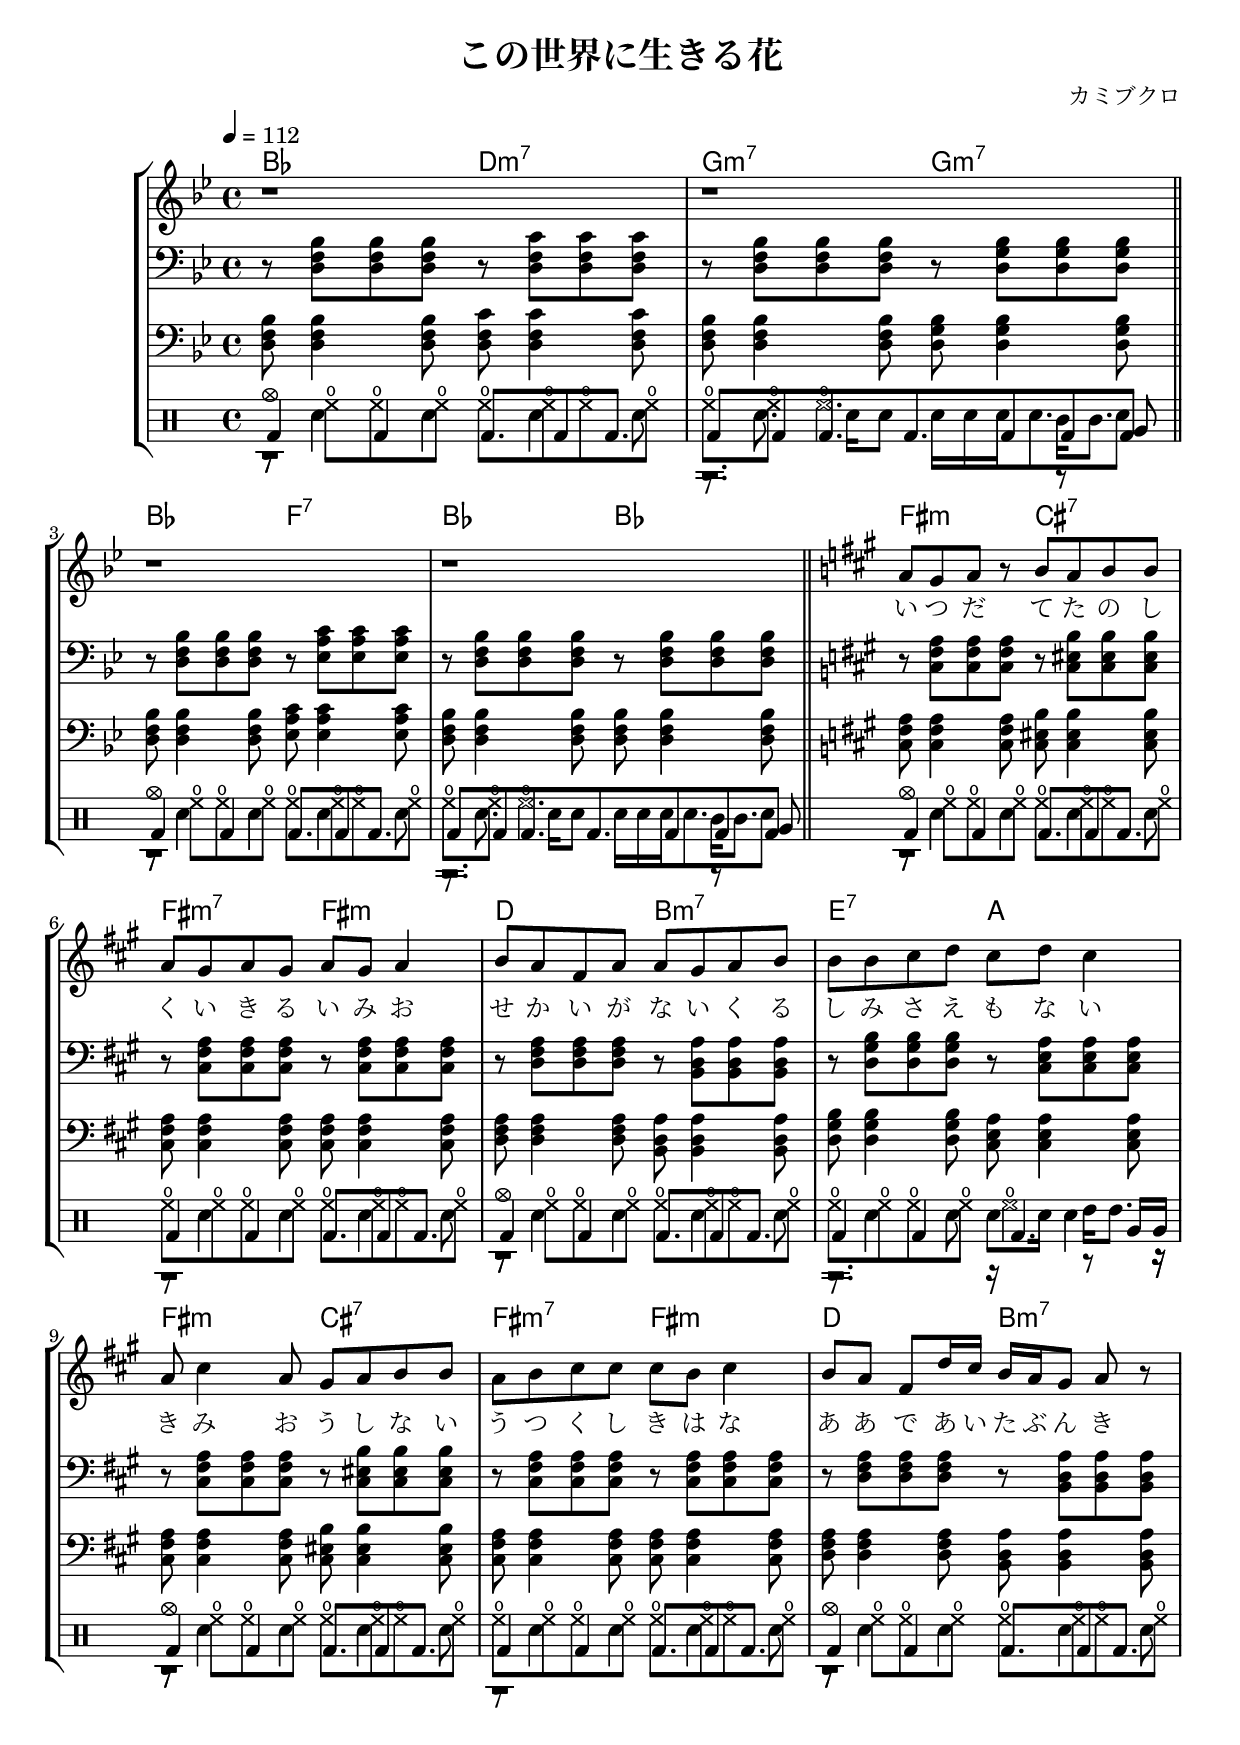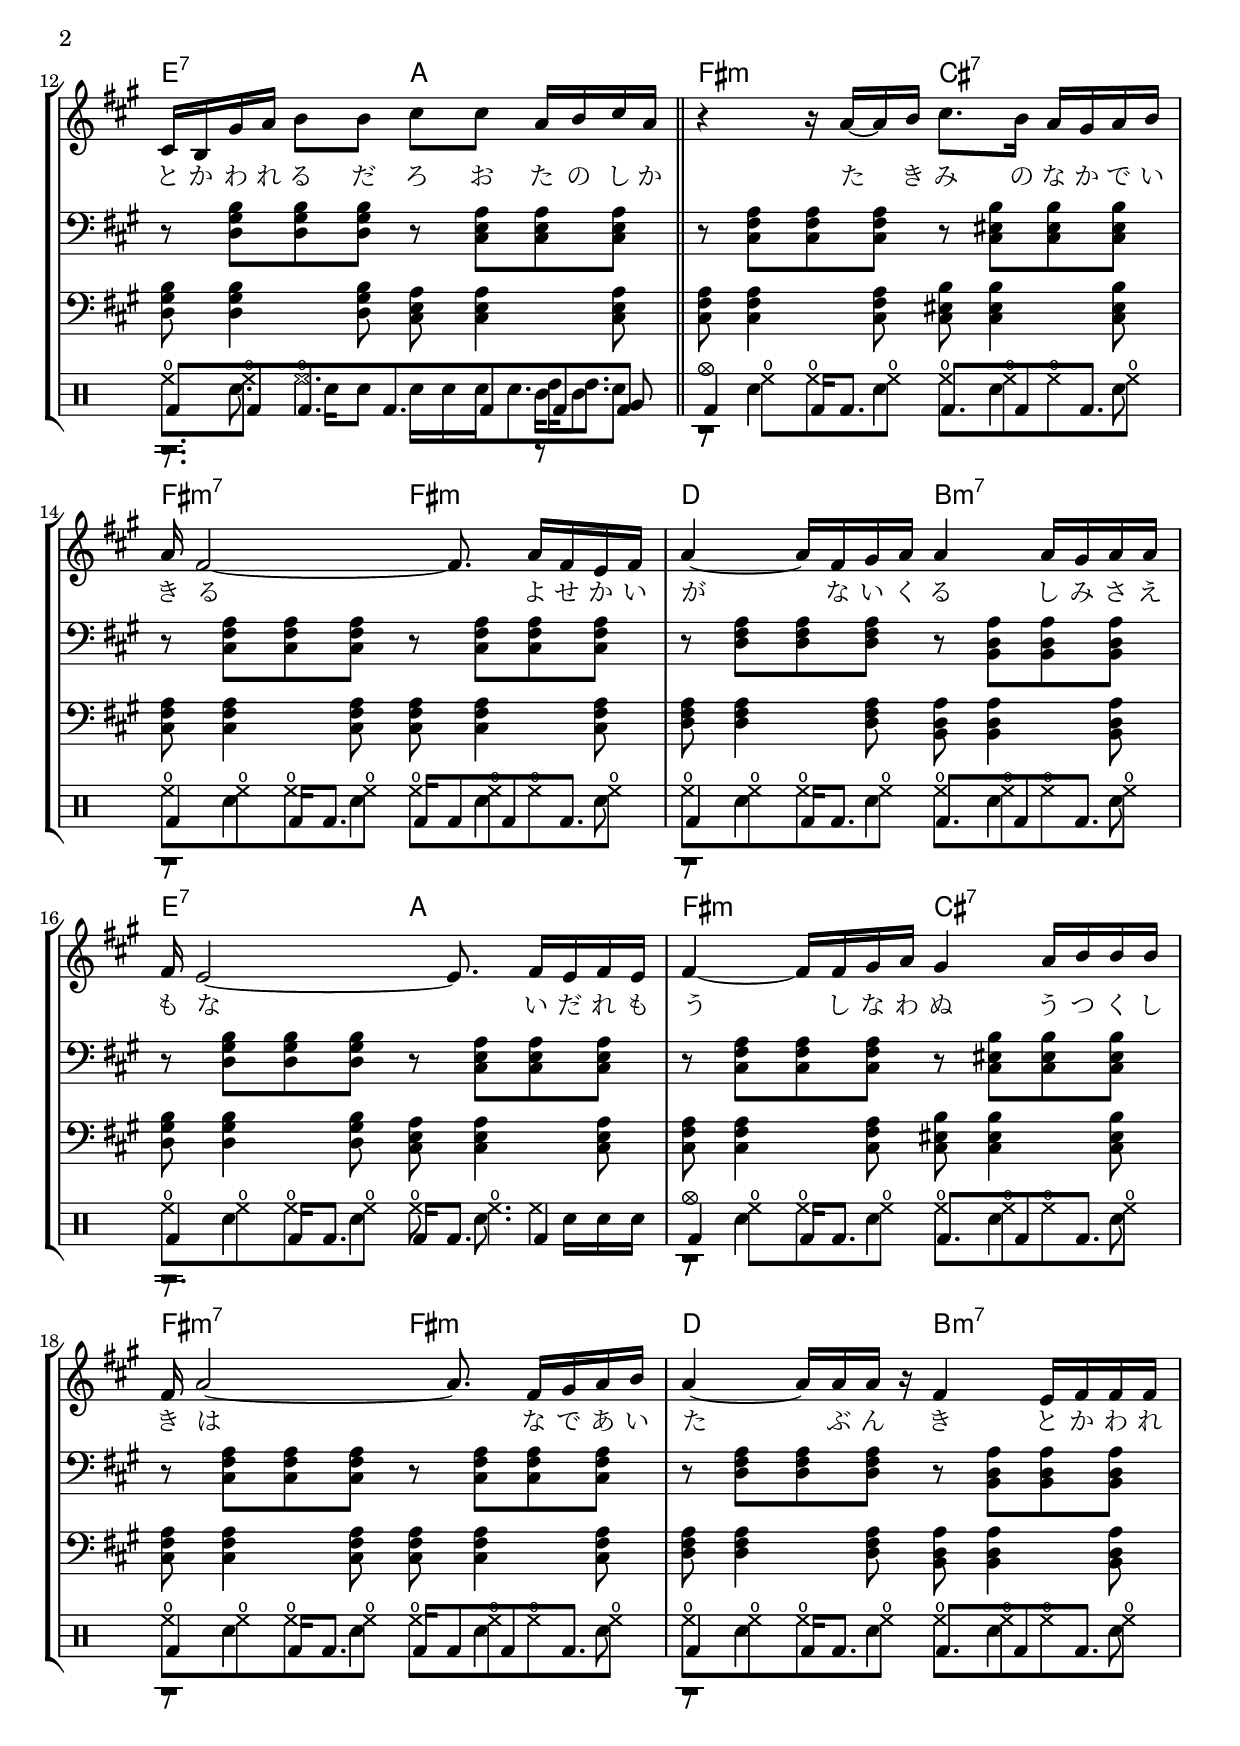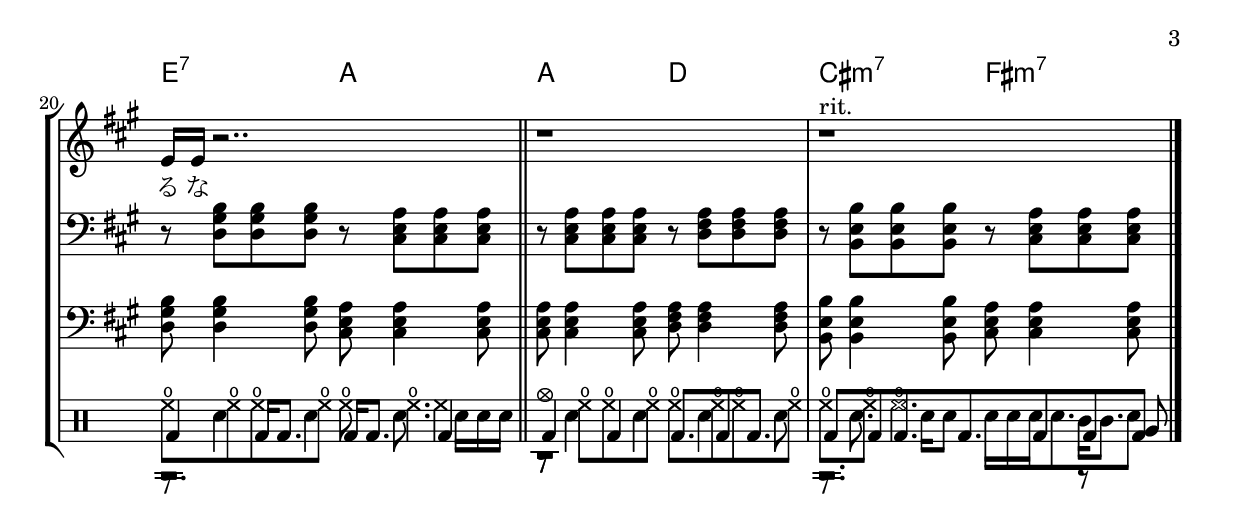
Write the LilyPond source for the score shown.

\version "2.12.1"

\header {
	title = \markup {この世界に生きる花}
	composer = \markup \center-column {カミブクロ}
}

harmony = \chordmode {
	bes2 d:min7 g:min7 g:min7 

	bes f:7 bes bes 

	fis:m cis:7 fis:min7 fis:m d b:min7 e:7 a fis:m cis:7 fis:min7 fis:m d b:min7 e:7 a 

	fis:m cis:7 fis:min7 fis:m d b:min7 e:7 a fis:m cis:7 fis:min7 fis:m d b:min7 e:7 a 

	a d cis:min7 fis:min7 
}

melody = {
	\key bes \major
	\tempo 4 = 112
	r1 | r1   
	r1 | r1   
	\set Staff.midiInstrument = #"mmi0.40"
		\key a \major
 a'8  gis'8  a'8  r8  b'8  a'8  b'8  b'8 
	a'8  gis'8  a'8  gis'8  a'8  gis'8  a'4 
	b'8  a'8  fis'8  a'8  a'8  gis'8  a'8  b'8 
	b'8  b'8  cis''8  d''8  cis''8  d''8  cis''4 
	a'8  cis''4  a'8  gis'8  a'8  b'8  b'8 
	a'8  b'8  cis''8  cis''8  cis''8  b'8  cis''4 
	b'8  a'8  fis'8  d''16  cis''16  b'16  a'16  gis'8  a'8  r8 
	cis'16  b16  gis'16  a'16  b'8  b'8  cis''8  cis''8  	\set Staff.midiInstrument = #"mmi0.40"
	a'16  b'16  cis''16  a'16 
	r4~r16  a'16  a'16  b'16  cis''8.  b'16  a'16  gis'16  a'16  b'16 
	a'16  fis'2~fis'8.  a'16  fis'16  e'16  fis'16 
	a'4~a'16  fis'16  gis'16  a'16  a'4  a'16  gis'16  a'16  a'16 
	fis'16  e'2~e'8.  fis'16  e'16  fis'16  e'16 
	fis'4~fis'16  fis'16  gis'16  a'16  gis'4  a'16  b'16  b'16  b'16 
	fis'16  a'2~a'8.  fis'16  gis'16  a'16  b'16 
	a'4~a'16  a'16  a'16  r16  fis'4  e'16  fis'16  fis'16  fis'16 
	e'16  e'16  	r2.. 	r1 | r1^"rit." \bar "|."
}

words = \lyricmode {
	
	
	い  つ  だ  て  た  の  し  く  い  き  る  い  み  お  せ  か  い  が  な  い  く  る  し  み  さ  え  も  な  い  き  み  お  う  し  な  い  う  つ  く  し  き  は  な  あ  あ  で  あ  い  た  ぶ  ん  き  と  か  わ  れ  る  だ  ろ  お  
	た  の  し  か  た  き  み  の  な  か  で  い  き  る  よ  せ  か  い  が  な  い  く  る  し  み  さ  え  も  な  い  だ  れ  も  う  し  な  わ  ぬ  う  つ  く  し  き  は  な  で  あ  い  た  ぶ  ん  き  と  か  わ  れ  る  な  ら  
	
}

tempochange = {
	\tempo 4 = 112
	r1 | r1 \bar "||"
	\tempo 4 = 112
	r1 | r1 \bar "||"
	\tempo 4 = 112
	r1 | r1 | r1 | r1 | r1 | r1 | r1 | r1 \bar "||"
	\tempo 4 = 112
	r1 | r1 | r1 | r1 | r1 | r1 | r1 | r1 \bar "||"
	\tempo 4 = 112
	r1 | \tempo 4 = 84 r2 \tempo 4 = 74 r2 \bar "|."
}

mainacc = {
	\clef bass
	\set Staff.midiInstrument = #"Acoustic grand"
	\key bes \major
	\tempo 4 = 112
	r8 <d f bes>8 <d f bes>8 <d f bes>8
	r8 <d f c'>8 <d f c'>8 <d f c'>8
	r8 <d f bes>8 <d f bes>8 <d f bes>8
	r8 <d g bes>8 <d g bes>8 <d g bes>8
	\bar "||"

	\set Staff.midiInstrument = #"Acoustic grand"
	r8 <d f bes>8 <d f bes>8 <d f bes>8
	r8 <es a c'>8 <es a c'>8 <es a c'>8
	r8 <d f bes>8 <d f bes>8 <d f bes>8
	r8 <d f bes>8 <d f bes>8 <d f bes>8
	\bar "||"

	\set Staff.midiInstrument = #"Bright Acoustic"
	\key a \major
	r8 <cis fis a>8 <cis fis a>8 <cis fis a>8
	r8 <cis eis b>8 <cis eis b>8 <cis eis b>8
	r8 <cis fis a>8 <cis fis a>8 <cis fis a>8
	r8 <cis fis a>8 <cis fis a>8 <cis fis a>8
	r8 <d fis a>8 <d fis a>8 <d fis a>8
	r8 <b, d a>8 <b, d a>8 <b, d a>8
	r8 <d gis b>8 <d gis b>8 <d gis b>8
	r8 <cis e a>8 <cis e a>8 <cis e a>8
	r8 <cis fis a>8 <cis fis a>8 <cis fis a>8
	r8 <cis eis b>8 <cis eis b>8 <cis eis b>8
	r8 <cis fis a>8 <cis fis a>8 <cis fis a>8
	r8 <cis fis a>8 <cis fis a>8 <cis fis a>8
	r8 <d fis a>8 <d fis a>8 <d fis a>8
	r8 <b, d a>8 <b, d a>8 <b, d a>8
	r8 <d gis b>8 <d gis b>8 <d gis b>8
	r8 <cis e a>8 <cis e a>8 <cis e a>8
	\bar "||"

	\set Staff.midiInstrument = #"Violin"
	r8 <cis fis a>8 <cis fis a>8 <cis fis a>8
	r8 <cis eis b>8 <cis eis b>8 <cis eis b>8
	r8 <cis fis a>8 <cis fis a>8 <cis fis a>8
	r8 <cis fis a>8 <cis fis a>8 <cis fis a>8
	r8 <d fis a>8 <d fis a>8 <d fis a>8
	r8 <b, d a>8 <b, d a>8 <b, d a>8
	r8 <d gis b>8 <d gis b>8 <d gis b>8
	r8 <cis e a>8 <cis e a>8 <cis e a>8
	r8 <cis fis a>8 <cis fis a>8 <cis fis a>8
	r8 <cis eis b>8 <cis eis b>8 <cis eis b>8
	r8 <cis fis a>8 <cis fis a>8 <cis fis a>8
	r8 <cis fis a>8 <cis fis a>8 <cis fis a>8
	r8 <d fis a>8 <d fis a>8 <d fis a>8
	r8 <b, d a>8 <b, d a>8 <b, d a>8
	r8 <d gis b>8 <d gis b>8 <d gis b>8
	r8 <cis e a>8 <cis e a>8 <cis e a>8
	\bar "||"

	\set Staff.midiInstrument = #"Violin"
	r8 <cis e a>8 <cis e a>8 <cis e a>8
	r8 <d fis a>8 <d fis a>8 <d fis a>8
	r8 <b, e b>8 <b, e b>8 <b, e b>8
	r8 <cis e a>8 <cis e a>8 <cis e a>8
	\bar "|."
}

subacc = {
	\clef bass
	\set Staff.midiInstrument = #"Violin"
	\key bes \major
	\tempo 4 = 112
	<d f bes>8 <d f bes>4 <d f bes>8
	<d f c'>8 <d f c'>4 <d f c'>8
	<d f bes>8 <d f bes>4 <d f bes>8
	<d g bes>8 <d g bes>4 <d g bes>8
	\bar "||"

	\set Staff.midiInstrument = #"Violin"
	<d f bes>8 <d f bes>4 <d f bes>8
	<es a c'>8 <es a c'>4 <es a c'>8
	<d f bes>8 <d f bes>4 <d f bes>8
	<d f bes>8 <d f bes>4 <d f bes>8
	\bar "||"

	\set Staff.midiInstrument = #"Violin"
	\key a \major
	<cis fis a>8 <cis fis a>4 <cis fis a>8
	<cis eis b>8 <cis eis b>4 <cis eis b>8
	<cis fis a>8 <cis fis a>4 <cis fis a>8
	<cis fis a>8 <cis fis a>4 <cis fis a>8
	<d fis a>8 <d fis a>4 <d fis a>8
	<b, d a>8 <b, d a>4 <b, d a>8
	<d gis b>8 <d gis b>4 <d gis b>8
	<cis e a>8 <cis e a>4 <cis e a>8
	<cis fis a>8 <cis fis a>4 <cis fis a>8
	<cis eis b>8 <cis eis b>4 <cis eis b>8
	<cis fis a>8 <cis fis a>4 <cis fis a>8
	<cis fis a>8 <cis fis a>4 <cis fis a>8
	<d fis a>8 <d fis a>4 <d fis a>8
	<b, d a>8 <b, d a>4 <b, d a>8
	<d gis b>8 <d gis b>4 <d gis b>8
	<cis e a>8 <cis e a>4 <cis e a>8
	\bar "||"

	\set Staff.midiInstrument = #"Acoustic grand"
	<cis fis a>8 <cis fis a>4 <cis fis a>8
	<cis eis b>8 <cis eis b>4 <cis eis b>8
	<cis fis a>8 <cis fis a>4 <cis fis a>8
	<cis fis a>8 <cis fis a>4 <cis fis a>8
	<d fis a>8 <d fis a>4 <d fis a>8
	<b, d a>8 <b, d a>4 <b, d a>8
	<d gis b>8 <d gis b>4 <d gis b>8
	<cis e a>8 <cis e a>4 <cis e a>8
	<cis fis a>8 <cis fis a>4 <cis fis a>8
	<cis eis b>8 <cis eis b>4 <cis eis b>8
	<cis fis a>8 <cis fis a>4 <cis fis a>8
	<cis fis a>8 <cis fis a>4 <cis fis a>8
	<d fis a>8 <d fis a>4 <d fis a>8
	<b, d a>8 <b, d a>4 <b, d a>8
	<d gis b>8 <d gis b>4 <d gis b>8
	<cis e a>8 <cis e a>4 <cis e a>8
	\bar "||"

	\set Staff.midiInstrument = #"Acoustic grand"
	<cis e a>8 <cis e a>4 <cis e a>8
	<d fis a>8 <d fis a>4 <d fis a>8
	<b, e b>8 <b, e b>4 <b, e b>8
	<cis e a>8 <cis e a>4 <cis e a>8
	\bar "|."
}

percA = {
	\drummode {
	r8 hho8 hho8 hho8 hho8 hho8 hho8 hho8  |hho8 hho8 hho2.  \bar "||"
	r8 hho8 hho8 hho8 hho8 hho8 hho8 hho8  |hho8 hho8 hho2.  \bar "||"
	r8 hho8 hho8 hho8 hho8 hho8 hho8 hho8  |hho8 hho8 hho8 hho8 hho8 hho8 hho8 hho8  |r8 hho8 hho8 hho8 hho8 hho8 hho8 hho8  |hho8 hho8 hho8 hho8 hho2  |r8 hho8 hho8 hho8 hho8 hho8 hho8 hho8  |hho8 hho8 hho8 hho8 hho8 hho8 hho8 hho8  |r8 hho8 hho8 hho8 hho8 hho8 hho8 hho8  |hho8 hho8 hho2.  \bar "||"
	cymc1  |r1  |r1  |r1  |cymc1  |r1  |r1  |r1  \bar "||"
	r8 hho8 hho8 hho8 hho8 hho8 hho8 hho8  |hho8 hho8 hho2.  \bar "|."
	}
}

percB = {
	\drummode {
	r8 sn4 sn4 sn4 sn8  |r8 sn8. sn16 sn8 sn16 sn16 sn16 sn8. sn8  \bar "||"
	r8 sn4 sn4 sn4 sn8  |r8 sn8. sn16 sn8 sn16 sn16 sn16 sn8. sn8  \bar "||"
	r8 sn4 sn4 sn4 sn8  |r8 sn4 sn4 sn4 sn8  |r8 sn4 sn4 sn4 sn8  |r8 sn4 sn8 sn8 sn16 sn4 r16  |r8 sn4 sn4 sn4 sn8  |r8 sn4 sn4 sn4 sn8  |r8 sn4 sn4 sn4 sn8  |r8 sn8. sn16 sn8 sn16 sn16 sn16 sn8. sn8  \bar "||"
	r8 hho8 hho8 hho8 hho8 hho8 hho8 hho8  |hho8 hho8 hho8 hho8 hho8 hho8 hho8 hho8  |hho8 hho8 hho8 hho8 hho8 hho8 hho8 hho8  |hho8 hho8 hho8 hho8 hho8 hho4.  |r8 hho8 hho8 hho8 hho8 hho8 hho8 hho8  |hho8 hho8 hho8 hho8 hho8 hho8 hho8 hho8  |hho8 hho8 hho8 hho8 hho8 hho8 hho8 hho8  |hho8 hho8 hho8 hho8 hho8 hho4.  \bar "||"
	r8 sn4 sn4 sn4 sn8  |r8 sn8. sn16 sn8 sn16 sn16 sn16 sn8. sn8  \bar "|."
	}
}

percC = {
	\drummode {
	bd4 bd4 bd8. bd8 bd8.  |bd8 bd8 bd8. bd8. bd8 bd8 bd8  \bar "||"
	bd4 bd4 bd8. bd8 bd8.  |bd8 bd8 bd8. bd8. bd8 bd8 bd8  \bar "||"
	bd4 bd4 bd8. bd8 bd8.  |bd4 bd4 bd8. bd8 bd8.  |bd4 bd4 bd8. bd8 bd8.  |bd4 bd4 r16 bd4. r16  |bd4 bd4 bd8. bd8 bd8.  |bd4 bd4 bd8. bd8 bd8.  |bd4 bd4 bd8. bd8 bd8.  |bd8 bd8 bd8. bd8. bd8 bd8 bd8  \bar "||"
	r1  |r1  |r1  |r2. hh4  |r1  |r1  |r1  |r2. hh4  \bar "||"
	bd4 bd4 bd8. bd8 bd8.  |bd8 bd8 bd8. bd8. bd8 bd8 bd8  \bar "|."
	}
}

percD = {
	\drummode {
	cymc1  |r1  \bar "||"
	cymc1  |r1  \bar "||"
	cymc1  |r1  |cymc1  |r1  |cymc1  |r1  |cymc1  |r1  \bar "||"
	r8 sn4 sn4 sn4 sn8  |r8 sn4 sn4 sn4 sn8  |r8 sn4 sn4 sn4 sn8  |r8 sn4 sn4 sn8. sn16 sn16 sn16  |r8 sn4 sn4 sn4 sn8  |r8 sn4 sn4 sn4 sn8  |r8 sn4 sn4 sn4 sn8  |r8 sn4 sn4 sn8. sn16 sn16 sn16  \bar "||"
	cymc1  |r1  \bar "|."
	}
}

percE = {
	\drummode {
	r1 |r1 \bar "||"
	r1 |r1 \bar "||"
	r1 |r1 |r1 |r2. tommh16 tommh8.  |r1 |r1 |r1 |r2. tommh16 tommh8.  \bar "||"
	bd4 bd16 bd8. bd8. bd8 bd8.  |bd4 bd16 bd8. bd16 bd8 bd8 bd8.  |bd4 bd16 bd8. bd8. bd8 bd8.  |bd4 bd16 bd8. bd16 bd8. bd4  |bd4 bd16 bd8. bd8. bd8 bd8.  |bd4 bd16 bd8. bd16 bd8 bd8 bd8.  |bd4 bd16 bd8. bd8. bd8 bd8.  |bd4 bd16 bd8. bd16 bd8. bd4  \bar "||"
	r1 |r1 \bar "|."
	}
}

percF = {
	\drummode {
	r1 |r2. r8 tomfh8  \bar "||"
	r1 |r2. r8 tomfh8  \bar "||"
	r1 |r1 |r1 |r2. r8 tomfh16 tomfh16  |r1 |r1 |r1 |r2. r8 tomfh8  \bar "||"
	r1 | r1 | r1 | r1 | r1 | r1 | r1 | r1 \bar "||"
	r1 |r2. r8 tomfh8  \bar "|."
	}
}

percG = {
	\drummode {
	r1 |r2. tomml16 tomml8.  \bar "||"
	r1 |r2. tomml16 tomml8.  \bar "||"
	r1 |r1 |r1 |r1 |r1 |r1 |r1 |r2. tomml16 tomml8.  \bar "||"
	r1 | r1 | r1 | r1 | r1 | r1 | r1 | r1 \bar "||"
	r1 |r2. tomml16 tomml8.  \bar "|."
	}
}

\score {
	<<
		\new StaffGroup <<
			\new ChordNames {\harmony}
			\new Voice = "melody" {\melody}
			\new Lyrics \lyricsto "melody" \words
			\new Staff = "mainacc" {\mainacc}
			\new Staff = "subacc" {\subacc}
			\new DrumStaff <<
				\new DrumVoice {\percA}
				\new DrumVoice {\percB}
				\new DrumVoice {\percC}
				\new DrumVoice {\percD}
				\new DrumVoice {\percE}
				\new DrumVoice {\percF}
				\new DrumVoice {\percG}
			>>
		>>
	>>
	\layout { }
}
